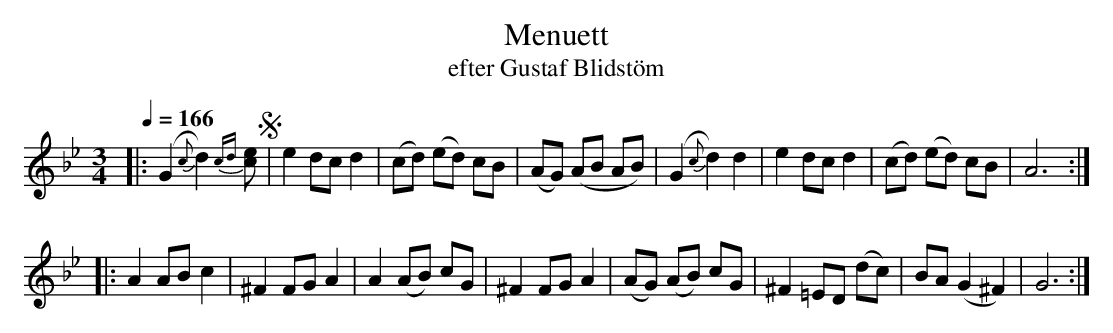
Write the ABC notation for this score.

X:1
T:Menuett
T:efter Gustaf Blidstöm
M:3/4
K:Gm
L:1/8
Q:1/4 = 166
|:(G2 {c}d2) {cd}[ce] S| e2 dc d2|) (cd) (ed) cB |(AG) (AB AB)| (G2 {c}d2) d2 | e2 dc d2| (cd) (ed) cB | A6 :|
|: A2 AB c2| ^F2 FG A2| A2 (AB) cG | ^F2 FG A2| (AG) (AB) cG | ^F2 =ED (dc) | BA (G2 ^F2) | G6 :|
